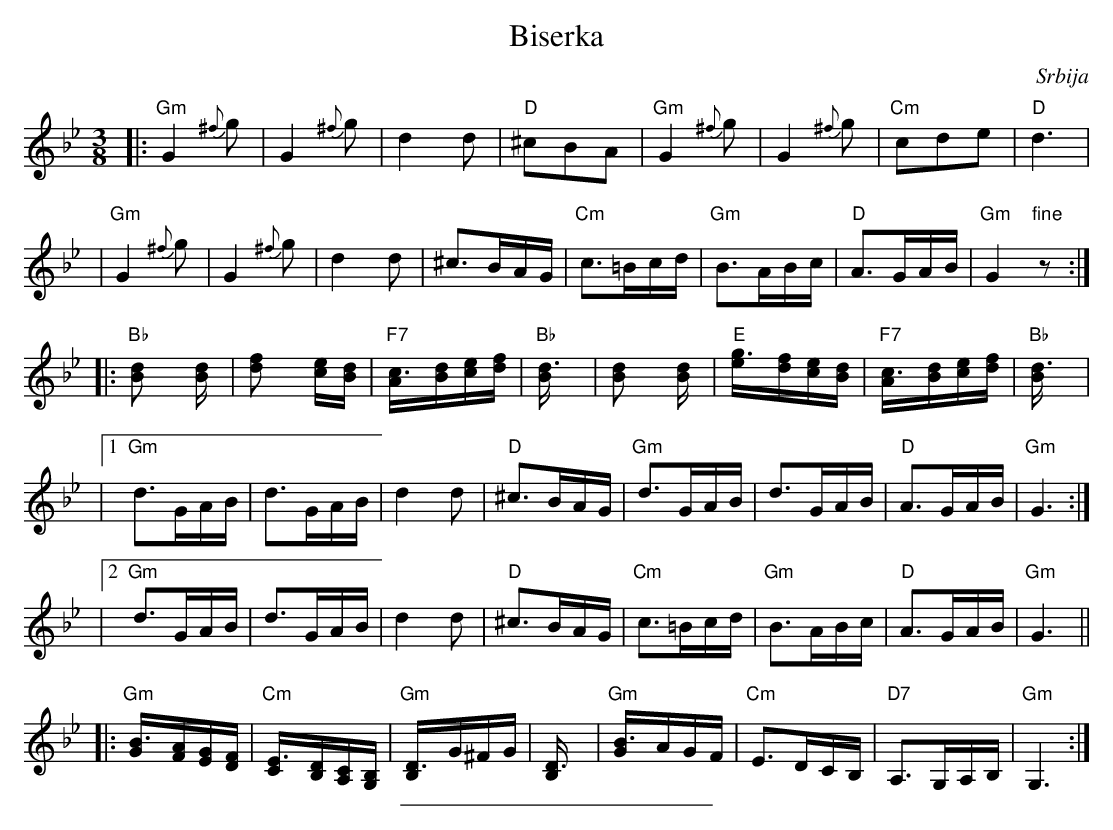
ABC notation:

X:1
T: Biserka
C: Srbija
M: 3/8
L: 1/16
K: Gm
|: "Gm"G4 {^f}g2 | G4 {^f}g2 | d4 d2 | "D"^c2B2A2  \
|  "Gm"G4 {^f}g2 | G4 {^f}g2     | "Cm"c2d2e2     | "D"d6 |
|  "Gm"G4 {^f}g2 | G4 {^f}g2 | d4 d2 |  ^c3BAG \
|  "Cm"c3=Bcd | "Gm"B3ABc | "D"A3GAB | "Gm"G4 "fine"z2 :|
|: "Bb"[d4B2] [d2B] |    [f4d2] [ec2][dB2] | "F7"[c3A][dB][ec][fd] | "Bb"[d6B] \
|     [d4B2] [d2B] | "E"[g3e][fd][ec][dB] | "F7"[c3A][dB][ec][fd] | "Bb"[d6B] |
|1 "Gm"d3GAB | d3GAB | d4 d2 | "D"^c3BAG \
|  "Gm"d3GAB | d3GAB | "D"A3GAB | "Gm"G6 :|
|2 "Gm"d3GAB | d3GAB | d4 d2 | "D"^c3BAG \
|  "Cm"c3=Bcd | "Gm"B3ABc | "D"A3GAB | "Gm"G6 ||
|: "Gm"[B3G][AF][GE][FD] | "Cm"[E3C][DB,][CA,][B,G,] | "Gm"[D3B,]G^FG | [D6B,] \
|  "Gm"[B3G]AGF | "Cm"E3DCB, | "D7"A,3G,A,B, | "Gm"G,6 :|
